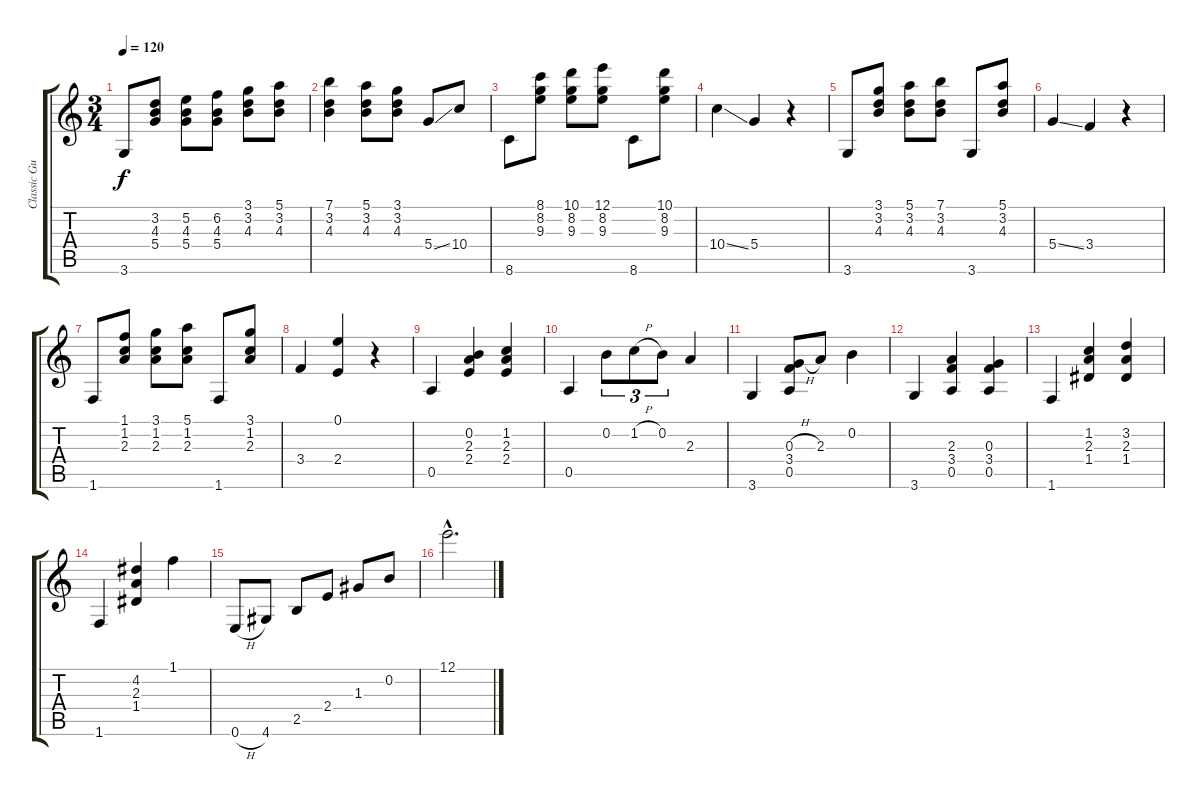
\track ("Classic Guitar" "Classic Gu") {instrument acousticguitarnylon}
\staff {score tabs}
\tuning (E4 B3 G3 D3 A2 E2) {hide}
\ts (3 4)
\tempo 120
\clef g2
\ks c
3.6.8{dy f} (3.2 4.3 5.4).8 (5.2 4.3 5.4).8 (6.2 4.3 5.4).8 (3.1 3.2 4.3).8 (5.1 3.2 4.3).8 |
(7.1 3.2 4.3).4 (5.1 3.2 4.3).8 (3.1 3.2 4.3).8 5.4{ss}.8 10.4.8 |
8.6.8 (8.1 8.2 9.3).8 (10.1 8.2 9.3).8 (12.1 8.2 9.3).8 8.6.8 (10.1 8.2 9.3).8 |
10.4{ss}.4 5.4.4 r.4 |
3.6.8 (3.1 3.2 4.3).8 (5.1 3.2 4.3).8 (7.1 3.2 4.3).8 3.6.8 (5.1 3.2 4.3).8 |
5.4{ss}.4 3.4.4 r.4 |
1.6.8 (1.1 1.2 2.3).8 (3.1 1.2 2.3).8 (5.1 1.2 2.3).8 1.6.8 (3.1 1.2 2.3).8 |
3.4.4 (0.1 2.4).4 r.4 |
0.5.4 (0.2 2.3 2.4).4 (1.2 2.3 2.4).4 |
0.5.4 0.2.8{tu (3 2)} 1.2{h}.8{tu (3 2)} 0.2.8{tu (3 2)} 2.3.4 |
3.6.4 (0.3{h} 3.4 0.5).8 2.3.8 0.2.4 |
3.6.4 (2.3 3.4 0.5).4 (0.3 3.4 0.5).4 |
1.6.4 (1.2 2.3 1.4).4 (3.2 2.3 1.4).4 |
1.6.4 (4.2 2.3 1.4).4 1.1.4 |
0.6{h}.8 4.6.8 2.5.8 2.4.8 1.3.8 0.2.8 |
12.1{hac}.2{d}
